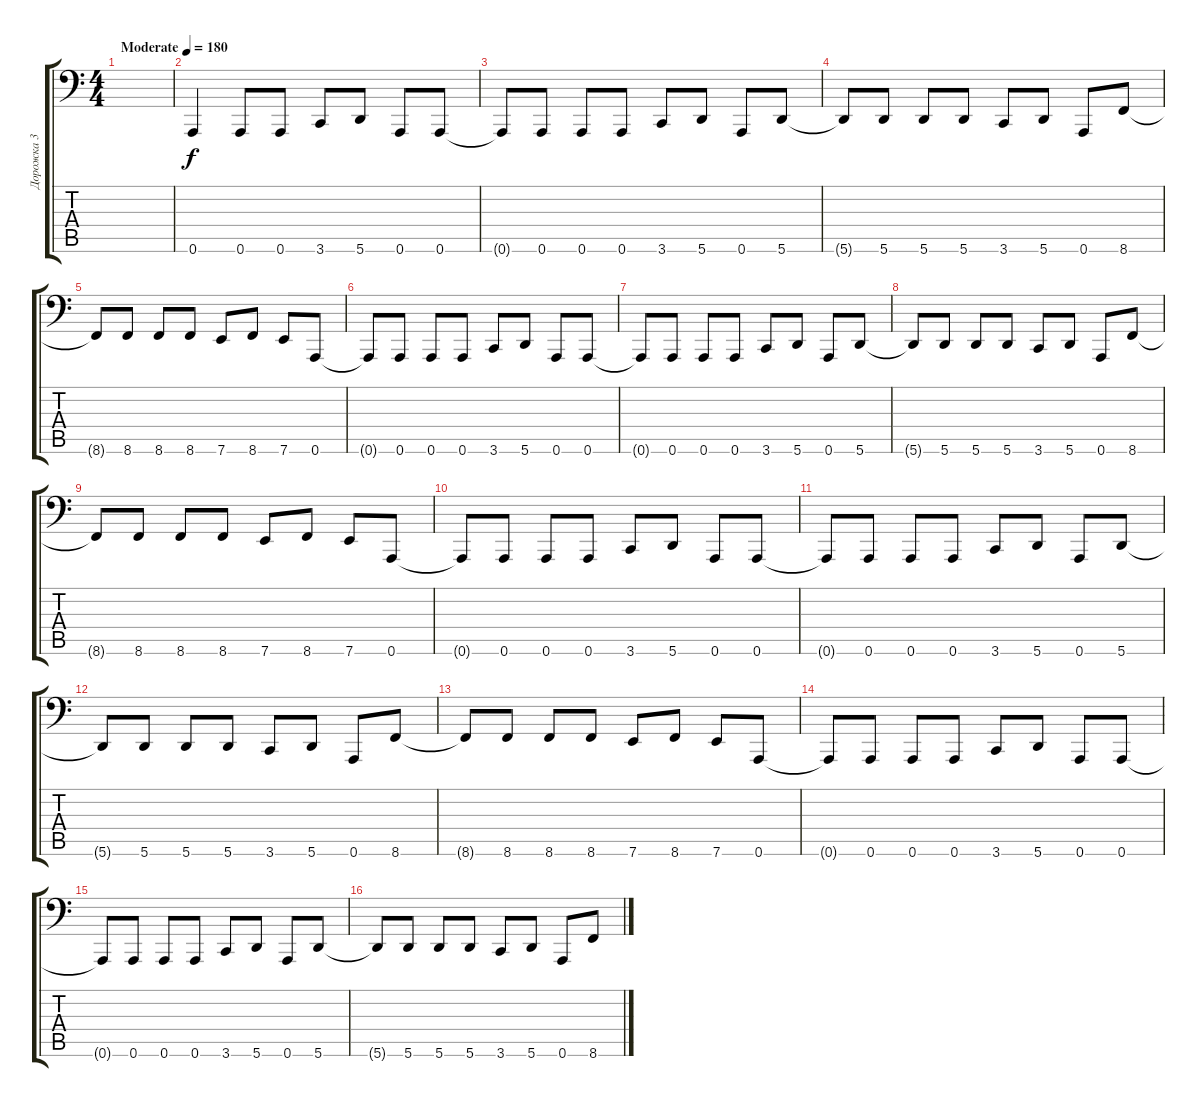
\track ("Дорожка 3" "Дорожка 3") {instrument electricbasspick}
\staff {score tabs}
\tuning (B2 Gb2 D2 A1 E1 A0) {hide}
\ts (4 4)
\tempo (180 "Moderate")
\clef f4
\ks c
|
0.6.4 0.6.8 0.6.8 3.6.8 5.6.8 0.6.8 0.6.8 |
0.6{t}.8 0.6.8 0.6.8 0.6.8 3.6.8 5.6.8 0.6.8 5.6.8 |
5.6{t}.8 5.6.8 5.6.8 5.6.8 3.6.8 5.6.8 0.6.8 8.6.8 |
8.6{t}.8 8.6.8 8.6.8 8.6.8 7.6.8 8.6.8 7.6.8 0.6.8 |
0.6{t}.8 0.6.8 0.6.8 0.6.8 3.6.8 5.6.8 0.6.8 0.6.8 |
0.6{t}.8 0.6.8 0.6.8 0.6.8 3.6.8 5.6.8 0.6.8 5.6.8 |
5.6{t}.8 5.6.8 5.6.8 5.6.8 3.6.8 5.6.8 0.6.8 8.6.8 |
8.6{t}.8 8.6.8 8.6.8 8.6.8 7.6.8 8.6.8 7.6.8 0.6.8 |
0.6{t}.8 0.6.8 0.6.8 0.6.8 3.6.8 5.6.8 0.6.8 0.6.8 |
0.6{t}.8 0.6.8 0.6.8 0.6.8 3.6.8 5.6.8 0.6.8 5.6.8 |
5.6{t}.8 5.6.8 5.6.8 5.6.8 3.6.8 5.6.8 0.6.8 8.6.8 |
8.6{t}.8 8.6.8 8.6.8 8.6.8 7.6.8 8.6.8 7.6.8 0.6.8 |
0.6{t}.8 0.6.8 0.6.8 0.6.8 3.6.8 5.6.8 0.6.8 0.6.8 |
0.6{t}.8 0.6.8 0.6.8 0.6.8 3.6.8 5.6.8 0.6.8 5.6.8 |
5.6{t}.8 5.6.8 5.6.8 5.6.8 3.6.8 5.6.8 0.6.8 8.6.8
